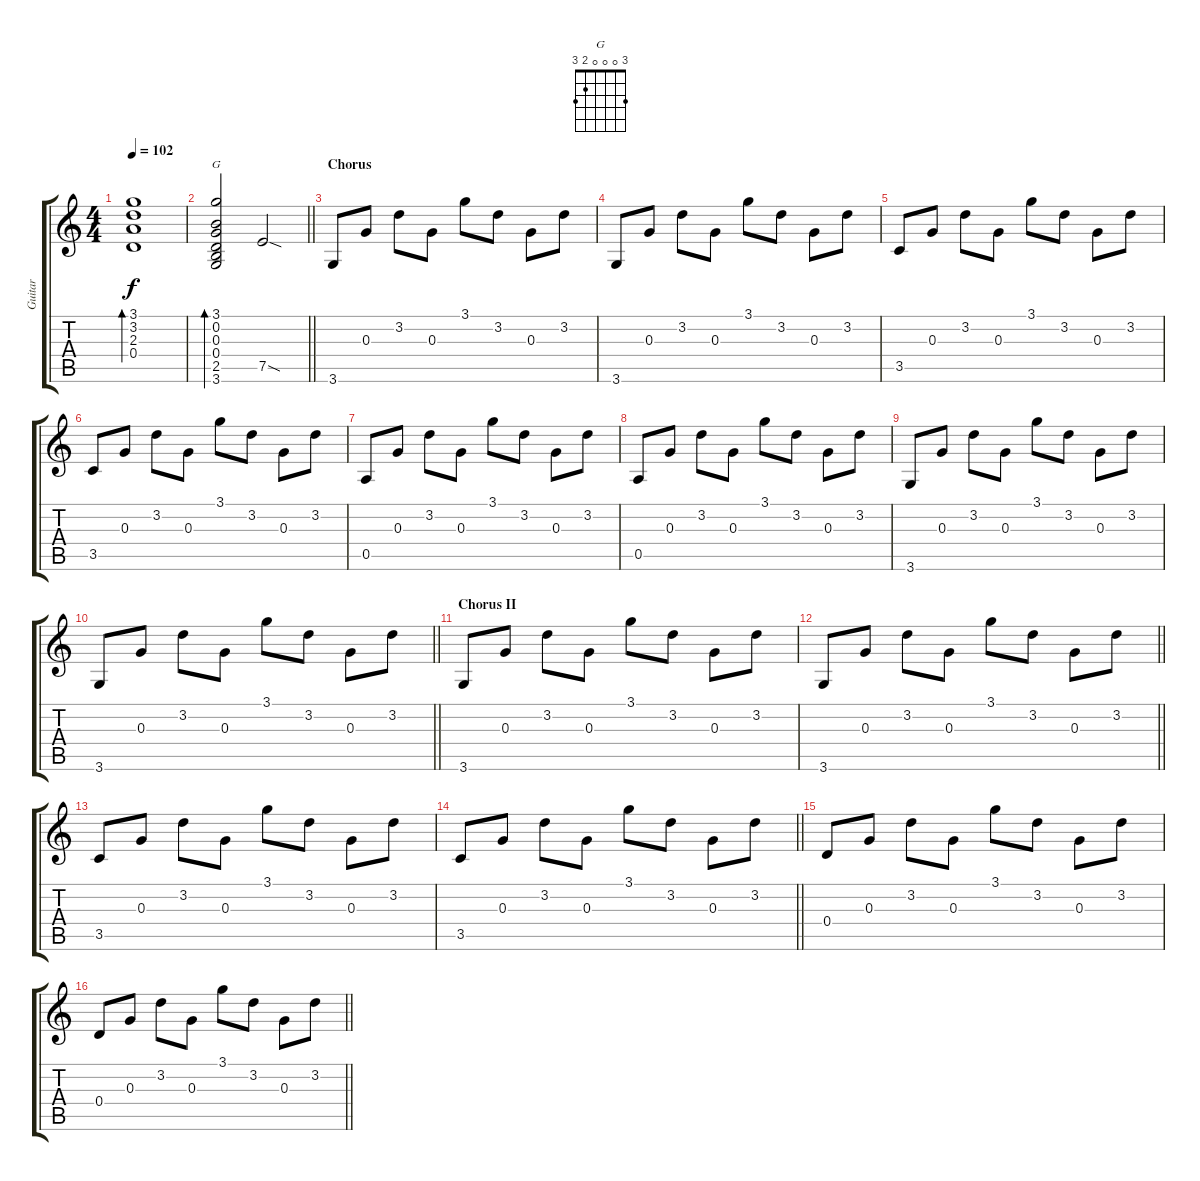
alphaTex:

\track ("Guitar" "Guitar") {instrument acousticguitarsteel}
\staff {score tabs}
\tuning (E4 B3 G3 D3 A2 E2) {hide}
\chord ("G" 3 0 0 0 2 3)
\ts (4 4)
\tempo 102
\clef g2
\ks c
(3.1 3.2 2.3 0.4).1{bd 240 dy f} |
\barLineRight lightlight
(3.1 0.2 0.3 0.4 2.5 3.6).2{bd 240 ch "G"} 7.5{sod}.2 |
\section ("" "Chorus")
3.6.8 0.3.8 3.2.8 0.3.8 3.1.8 3.2.8 0.3.8 3.2.8 |
3.6.8 0.3.8 3.2.8 0.3.8 3.1.8 3.2.8 0.3.8 3.2.8 |
3.5.8 0.3.8 3.2.8 0.3.8 3.1.8 3.2.8 0.3.8 3.2.8 |
3.5.8 0.3.8 3.2.8 0.3.8 3.1.8 3.2.8 0.3.8 3.2.8 |
0.5.8 0.3.8 3.2.8 0.3.8 3.1.8 3.2.8 0.3.8 3.2.8 |
0.5.8 0.3.8 3.2.8 0.3.8 3.1.8 3.2.8 0.3.8 3.2.8 |
3.6.8 0.3.8 3.2.8 0.3.8 3.1.8 3.2.8 0.3.8 3.2.8 |
\barLineRight lightlight
3.6.8 0.3.8 3.2.8 0.3.8 3.1.8 3.2.8 0.3.8 3.2.8 |
\section ("" "Chorus II")
3.6.8 0.3.8 3.2.8 0.3.8 3.1.8 3.2.8 0.3.8 3.2.8 |
\barLineRight lightlight
3.6.8 0.3.8 3.2.8 0.3.8 3.1.8 3.2.8 0.3.8 3.2.8 |
3.5.8 0.3.8 3.2.8 0.3.8 3.1.8 3.2.8 0.3.8 3.2.8 |
\barLineRight lightlight
3.5.8 0.3.8 3.2.8 0.3.8 3.1.8 3.2.8 0.3.8 3.2.8 |
0.4.8 0.3.8 3.2.8 0.3.8 3.1.8 3.2.8 0.3.8 3.2.8 |
\barLineRight lightlight
0.4.8 0.3.8 3.2.8 0.3.8 3.1.8 3.2.8 0.3.8 3.2.8
